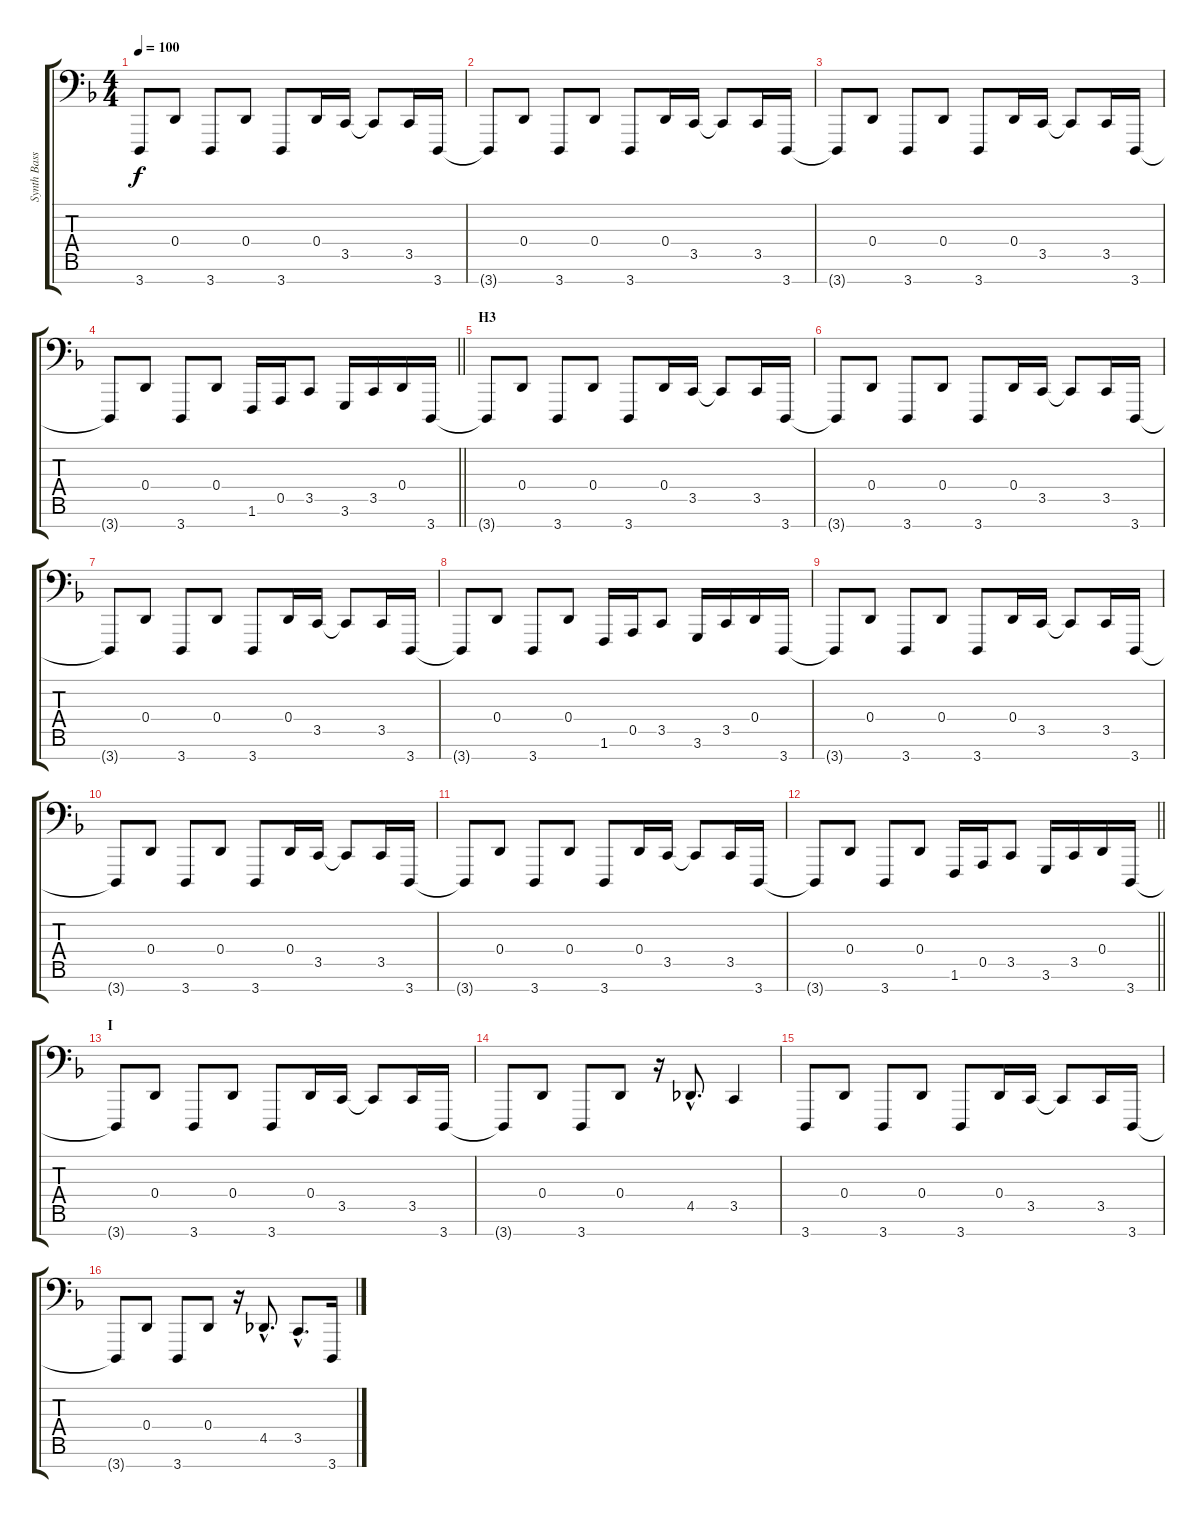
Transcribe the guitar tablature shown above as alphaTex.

\track ("Synth Bass" "Synth Bass") {instrument lead2sawtooth}
\staff {score tabs}
\tuning (E3 B2 G2 D2 A1 E1 B0) {hide}
\ts (4 4)
\tempo 100
\clef f4
\ks f
3.7{t}.8{dy f} 0.4.8 3.7.8 0.4.8 3.7.8 0.4.16 3.5.16 3.5{t}.8 3.5.16 3.7.16 |
3.7{t}.8 0.4.8 3.7.8 0.4.8 3.7.8 0.4.16 3.5.16 3.5{t}.8 3.5.16 3.7.16 |
3.7{t}.8 0.4.8 3.7.8 0.4.8 3.7.8 0.4.16 3.5.16 3.5{t}.8 3.5.16 3.7.16 |
\barLineRight lightlight
3.7{t}.8 0.4.8 3.7.8 0.4.8 1.6.16 0.5.16 3.5.8 3.6.16 3.5.16 0.4.16 3.7.16 |
\section ("" "H3")
3.7{t}.8 0.4.8 3.7.8 0.4.8 3.7.8 0.4.16 3.5.16 3.5{t}.8 3.5.16 3.7.16 |
3.7{t}.8 0.4.8 3.7.8 0.4.8 3.7.8 0.4.16 3.5.16 3.5{t}.8 3.5.16 3.7.16 |
3.7{t}.8 0.4.8 3.7.8 0.4.8 3.7.8 0.4.16 3.5.16 3.5{t}.8 3.5.16 3.7.16 |
3.7{t}.8 0.4.8 3.7.8 0.4.8 1.6.16 0.5.16 3.5.8 3.6.16 3.5.16 0.4.16 3.7.16 |
3.7{t}.8 0.4.8 3.7.8 0.4.8 3.7.8 0.4.16 3.5.16 3.5{t}.8 3.5.16 3.7.16 |
3.7{t}.8 0.4.8 3.7.8 0.4.8 3.7.8 0.4.16 3.5.16 3.5{t}.8 3.5.16 3.7.16 |
3.7{t}.8 0.4.8 3.7.8 0.4.8 3.7.8 0.4.16 3.5.16 3.5{t}.8 3.5.16 3.7.16 |
\barLineRight lightlight
3.7{t}.8 0.4.8 3.7.8 0.4.8 1.6.16 0.5.16 3.5.8 3.6.16 3.5.16 0.4.16 3.7.16 |
\section ("" "I")
3.7{t}.8 0.4.8 3.7.8 0.4.8 3.7.8 0.4.16 3.5.16 3.5{t}.8 3.5.16 3.7.16 |
3.7{t}.8 0.4.8 3.7.8 0.4.8 r.16 4.5{hac}.8{d} 3.5.4 |
3.7.8 0.4.8 3.7.8 0.4.8 3.7.8 0.4.16 3.5.16 3.5{t}.8 3.5.16 3.7.16 |
3.7{t}.8 0.4.8 3.7.8 0.4.8 r.16 4.5{hac}.8{d} 3.5{hac}.8{d} 3.7.16
